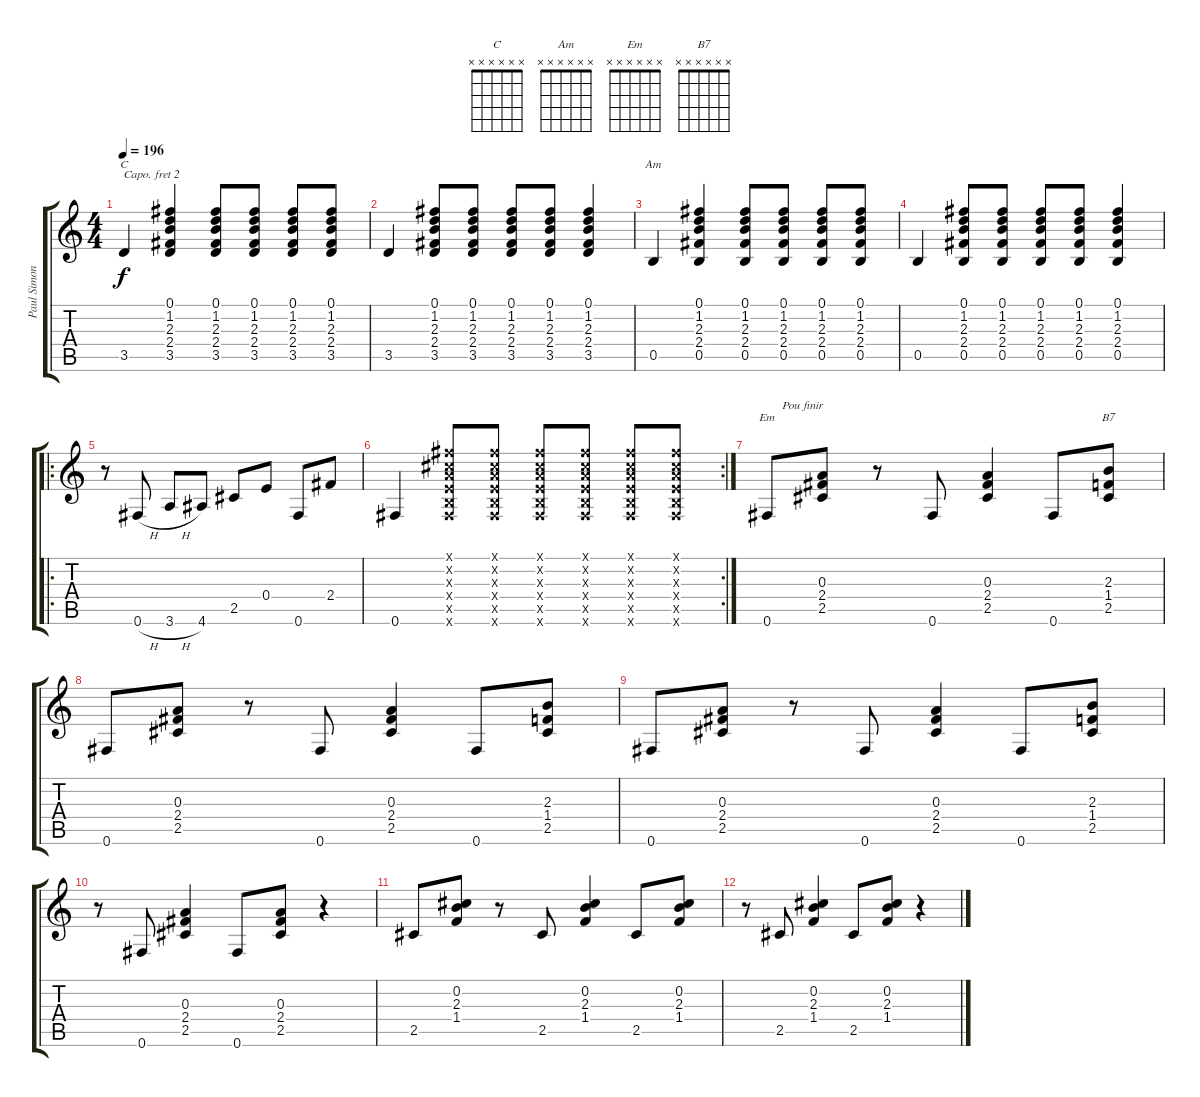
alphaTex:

\track ("Paul Simon" "Paul Simon") {instrument acousticguitarsteel}
\staff {score tabs}
\capo 2
\tuning (E4 B3 G3 D3 A2 E2) {hide}
\chord ("C" x x x x x x) {firstfret 0}
\chord ("Am" x x x x x x) {firstfret 0}
\chord ("Em" x x x x x x) {firstfret 0}
\chord ("B7" x x x x x x) {firstfret 0}
\ts (4 4)
\tempo 196
\clef g2
\ks c
3.5.4{ch "C" dy f} (0.1 1.2 2.3 2.4 3.5).4 (0.1 1.2 2.3 2.4 3.5).8 (0.1 1.2 2.3 2.4 3.5).8 (0.1 1.2 2.3 2.4 3.5).8 (0.1 1.2 2.3 2.4 3.5).8 |
3.5.4 (0.1 1.2 2.3 2.4 3.5).8 (0.1 1.2 2.3 2.4 3.5).8 (0.1 1.2 2.3 2.4 3.5).8 (0.1 1.2 2.3 2.4 3.5).8 (0.1 1.2 2.3 2.4 3.5).4 |
0.5.4{ch "Am"} (0.1 1.2 2.3 2.4 0.5).4 (0.1 1.2 2.3 2.4 0.5).8 (0.1 1.2 2.3 2.4 0.5).8 (0.1 1.2 2.3 2.4 0.5).8 (0.1 1.2 2.3 2.4 0.5).8 |
0.5.4 (0.1 1.2 2.3 2.4 0.5).8 (0.1 1.2 2.3 2.4 0.5).8 (0.1 1.2 2.3 2.4 0.5).8 (0.1 1.2 2.3 2.4 0.5).8 (0.1 1.2 2.3 2.4 0.5).4 |
\ro
r.8 0.6{h}.8 3.6{h}.8 4.6.8 2.5.8 0.4.8 0.6.8 2.4.8 |
\rc 2
0.6.4 (0.1{x} 0.2{x} 0.3{x} 0.4{x} 0.5{x} 0.6{x}).8 (0.1{x} 0.2{x} 0.3{x} 0.4{x} 0.5{x} 0.6{x}).8 (0.1{x} 0.2{x} 0.3{x} 0.4{x} 0.5{x} 0.6{x}).8 (0.1{x} 0.2{x} 0.3{x} 0.4{x} 0.5{x} 0.6{x}).8 (0.1{x} 0.2{x} 0.3{x} 0.4{x} 0.5{x} 0.6{x}).8 (0.1{x} 0.2{x} 0.3{x} 0.4{x} 0.5{x} 0.6{x}).8 |
0.6.8{ch "Em" txt "     Pou finir"} (0.3 2.4 2.5).8 r.8 0.6.8 (0.3 2.4 2.5).4 0.6.8 (2.3 1.4 2.5).8{ch "B7"} |
0.6.8 (0.3 2.4 2.5).8 r.8 0.6.8 (0.3 2.4 2.5).4 0.6.8 (2.3 1.4 2.5).8 |
0.6.8 (0.3 2.4 2.5).8 r.8 0.6.8 (0.3 2.4 2.5).4 0.6.8 (2.3 1.4 2.5).8 |
r.8 0.6.8 (0.3 2.4 2.5).4 0.6.8 (0.3 2.4 2.5).8 r.4 |
2.5.8 (0.2 2.3 1.4).8 r.8 2.5.8 (0.2 2.3 1.4).4 2.5.8 (0.2 2.3 1.4).8 |
r.8 2.5.8 (0.2 2.3 1.4).4 2.5.8 (0.2 2.3 1.4).8 r.4
